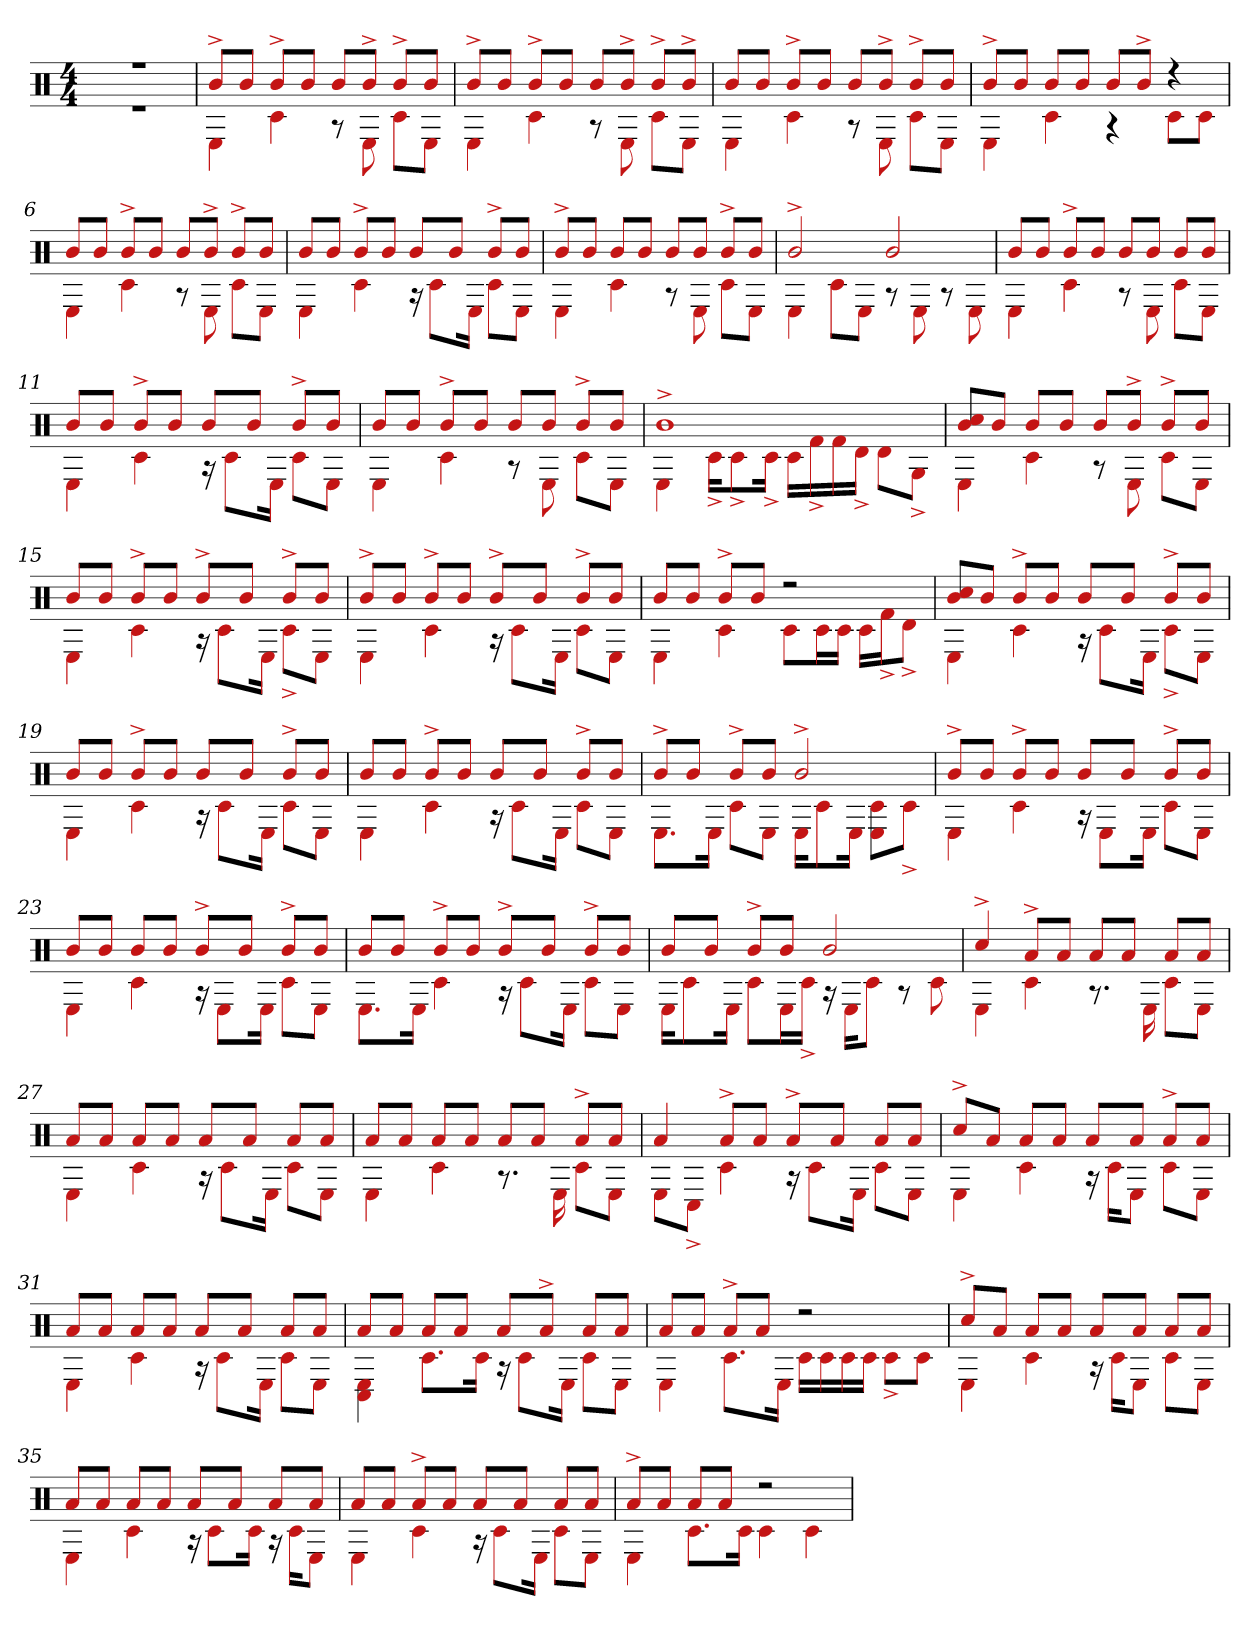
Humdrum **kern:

**kern
*part1
*staff1
*clefX
*k[]
*M4/4
=1
*^
1r	1r
=2	=2
8b^L	4E
8bJ	.
8b^L	4c#
8bJ	.
8bL	8r
8b^J	8E
8b^L	8c#L
8bJ	8EJ
=3	=3
8b^L	4E
8bJ	.
8b^L	4c#
8bJ	.
8bL	8r
8b^J	8E
8b^L	8c#L
8b^J	8EJ
=4	=4
8bL	4E
8bJ	.
8b^L	4c#
8bJ	.
8bL	8r
8b^J	8E
8b^L	8c#L
8bJ	8EJ
=5	=5
8b^L	4E
8bJ	.
8bL	4c#
8bJ	.
8bL	4r
8b^J	.
4r	8c#L
.	8c#J
=6	=6
8bL	4E
8bJ	.
8b^L	4c#
8bJ	.
8bL	8r
8b^J	8E
8b^L	8c#L
8bJ	8EJ
=7	=7
8bL	4E
8bJ	.
8b^L	4c#
8bJ	.
8bL	16r
.	8c#L
8bJ	.
.	16EJk
8b^L	8c#L
8bJ	8EJ
=8	=8
8b^L	4E
8bJ	.
8bL	4c#
8bJ	.
8bL	8r
8bJ	8E
8b^L	8c#L
8bJ	8EJ
=9	=9
2b^	4E
.	8c#L
.	8EJ
2b	8r
.	8E
.	8r
.	8E
=10	=10
8bL	4E
8bJ	.
8b^L	4c#
8bJ	.
8bL	8r
8bJ	8E
8bL	8c#L
8bJ	8EJ
=11	=11
8bL	4E
8bJ	.
8b^L	4c#
8bJ	.
8bL	16r
.	8c#L
8bJ	.
.	16EJk
8b^L	8c#L
8bJ	8EJ
=12	=12
8bL	4E
8bJ	.
8b^L	4c#
8bJ	.
8bL	8r
8bJ	8E
8b^L	8c#L
8bJ	8EJ
=13	=13
1b^	4E
.	16c#^KL
.	8c#^
.	16c#^Jk
.	16c#LL
.	16f#^
.	16f#
.	16d^JJ
.	8dL
.	8G^J
=14	=14
8b 8cc#L	4E
8bJ	.
8bL	4c#
8bJ	.
8bL	8r
8b^J	8E
8b^L	8c#L
8bJ	8EJ
=15	=15
8bL	4E
8bJ	.
8b^L	4c#
8bJ	.
8b^L	16r
.	8c#L
8bJ	.
.	16EJk
8b^L	8c#^L
8bJ	8EJ
=16	=16
8b^L	4E
8bJ	.
8b^L	4c#
8bJ	.
8b^L	16r
.	8c#L
8bJ	.
.	16EJk
8b^L	8c#L
8bJ	8EJ
=17	=17
8bL	4E
8bJ	.
8b^L	4c#
8bJ	.
2r	8c#L
.	16c#L
.	16c#JJ
.	16c#LL
.	16f#^J
.	8d^J
=18	=18
8b 8cc#L	4E
8bJ	.
8b^L	4c#
8bJ	.
8bL	16r
.	8c#L
8bJ	.
.	16EJk
8b^L	8c#^L
8bJ	8EJ
=19	=19
8bL	4E
8bJ	.
8b^L	4c#
8bJ	.
8bL	16r
.	8c#L
8bJ	.
.	16EJk
8b^L	8c#L
8bJ	8EJ
=20	=20
8bL	4E
8bJ	.
8b^L	4c#
8bJ	.
8bL	16r
.	8c#L
8bJ	.
.	16EJk
8b^L	8c#L
8bJ	8EJ
=21	=21
8b^L	8.EL
8bJ	.
.	16EJk
8b^L	8c#L
8bJ	8EJ
2b^	16EKL
.	8c#
.	16EJk
.	8E 8c#L
.	8c#^J
=22	=22
8b^L	4E
8bJ	.
8b^L	4c#
8bJ	.
8bL	16r
.	8EL
8bJ	.
.	16EJk
8b^L	8c#L
8bJ	8EJ
=23	=23
8bL	4E
8bJ	.
8bL	4c#
8bJ	.
8b^L	16r
.	8EL
8bJ	.
.	16EJk
8b^L	8c#L
8bJ	8EJ
=24	=24
8bL	8.EL
8bJ	.
.	16EJk
8b^L	4c#
8bJ	.
8b^L	16r
.	8c#L
8bJ	.
.	16EJk
8b^L	8c#L
8bJ	8EJ
=25	=25
8bL	16EKL
.	8c#
8bJ	.
.	16EJk
8b^L	8c#L
8bJ	16EL
.	16c#^JJ
2b	16r
.	16EKL
.	8c#J
.	8r
.	8c#
=26	=26
4cc#^	4E
8a^L	4c#
8aJ	.
8aL	8.r
8aJ	.
.	16E
8aL	8c#L
8aJ	8EJ
=27	=27
8aL	4E
8aJ	.
8aL	4c#
8aJ	.
8aL	16r
.	8c#L
8aJ	.
.	16EJk
8aL	8c#L
8aJ	8EJ
=28	=28
8aL	4E
8aJ	.
8aL	4c#
8aJ	.
8aL	8.r
8aJ	.
.	16E
8a^L	8c#L
8aJ	8EJ
=29	=29
4a	8EL
.	8C#^J
8a^L	4c#
8aJ	.
8a^L	16r
.	8c#L
8aJ	.
.	16EJk
8aL	8c#L
8aJ	8EJ
=30	=30
8cc#^L	4E
8aJ	.
8aL	4c#
8aJ	.
8aL	16r
.	16c#KL
8aJ	8EJ
8a^L	8c#L
8aJ	8EJ
=31	=31
8aL	4E
8aJ	.
8aL	4c#
8aJ	.
8aL	16r
.	8c#L
8aJ	.
.	16EJk
8aL	8c#L
8aJ	8EJ
=32	=32
8aL	4E 4C#
8aJ	.
8aL	8.c#L
8aJ	.
.	16c#Jk
8aL	16r
.	8c#L
8a^J	.
.	16EJk
8aL	8c#L
8aJ	8EJ
=33	=33
8aL	4E
8aJ	.
8a^L	8.c#L
8aJ	.
.	16EJk
2r	16c#LL
.	16c#
.	16c#
.	16c#JJ
.	8c#^L
.	8c#J
=34	=34
8cc#^L	4E
8aJ	.
8aL	4c#
8aJ	.
8aL	16r
.	16c#KL
8aJ	8EJ
8aL	8c#L
8aJ	8EJ
=35	=35
8aL	4E
8aJ	.
8aL	4c#
8aJ	.
8aL	16r
.	8c#L
8aJ	.
.	16c#Jk
8aL	16r
.	16c#KL
8aJ	8EJ
=36	=36
8aL	4E
8aJ	.
8a^L	4c#
8aJ	.
8aL	16r
.	8c#L
8aJ	.
.	16EJk
8aL	8c#L
8aJ	8EJ
=37	=37
8a^L	4E
8aJ	.
8aL	8.c#L
8aJ	.
.	16c#Jk
2r	4c#
.	4c#
*v	*v
=
*-
